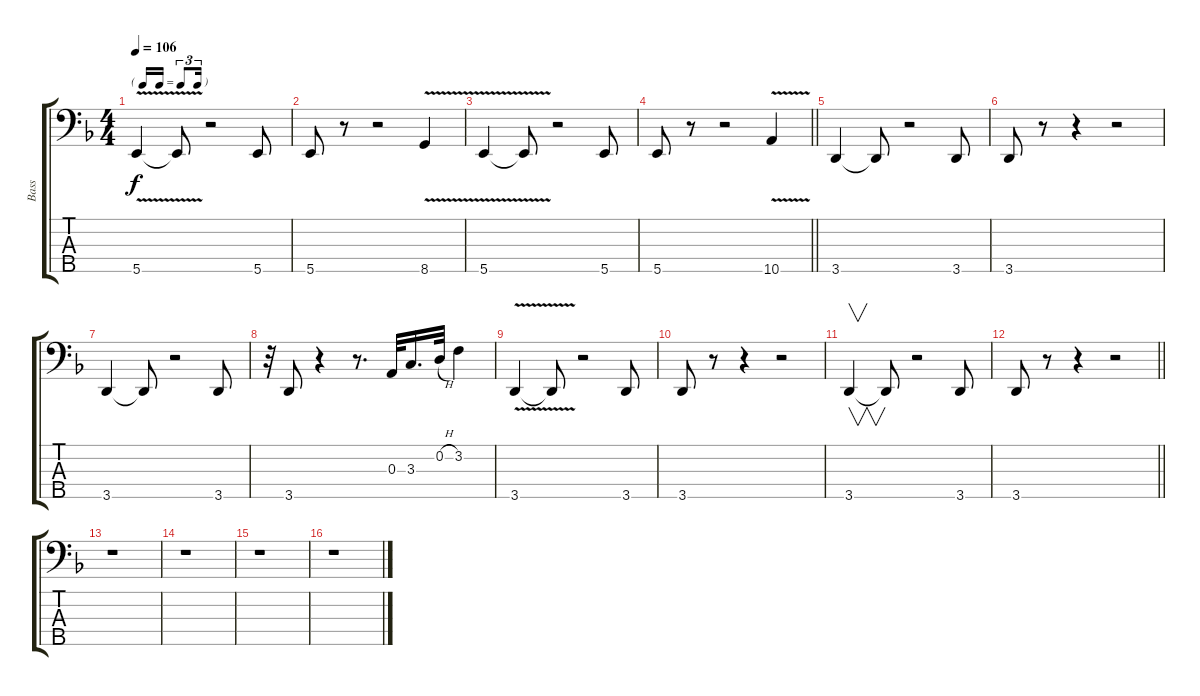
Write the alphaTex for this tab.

\track ("Bass" "Bass") {instrument slapbass2}
\staff {score tabs}
\tuning (G2 D2 A1 E1 B0) {hide}
\ts (4 4)
\tf triplet16th
\tempo 106
\clef f4
\ks f
5.5{v}.4{dy f} 5.5{t}.8 r.2 5.5.8 |
5.5.8 r.8 r.2 8.5{v}.4 |
5.5{v}.4 5.5{t}.8 r.2 5.5.8 |
\barLineRight lightlight
5.5.8 r.8 r.2 10.5{v}.4 |
3.5.4 3.5{t}.8 r.2 3.5.8 |
3.5.8 r.8 r.4 r.2 |
3.5.4 3.5{t}.8 r.2 3.5.8 |
r.32 3.5.8 r.4 r.8{d} 0.3.32 3.3.16{d} 0.2{h}.32 3.2.4 |
3.5{v}.4 3.5{t}.8 r.2 3.5.8 |
3.5.8 r.8 r.4 r.2 |
3.5.4{v} 3.5{t}.8 r.2 3.5.8 |
\barLineRight lightlight
3.5.8 r.8 r.4 r.2 |
r.1 |
r.1 |
r.1 |
r.1
